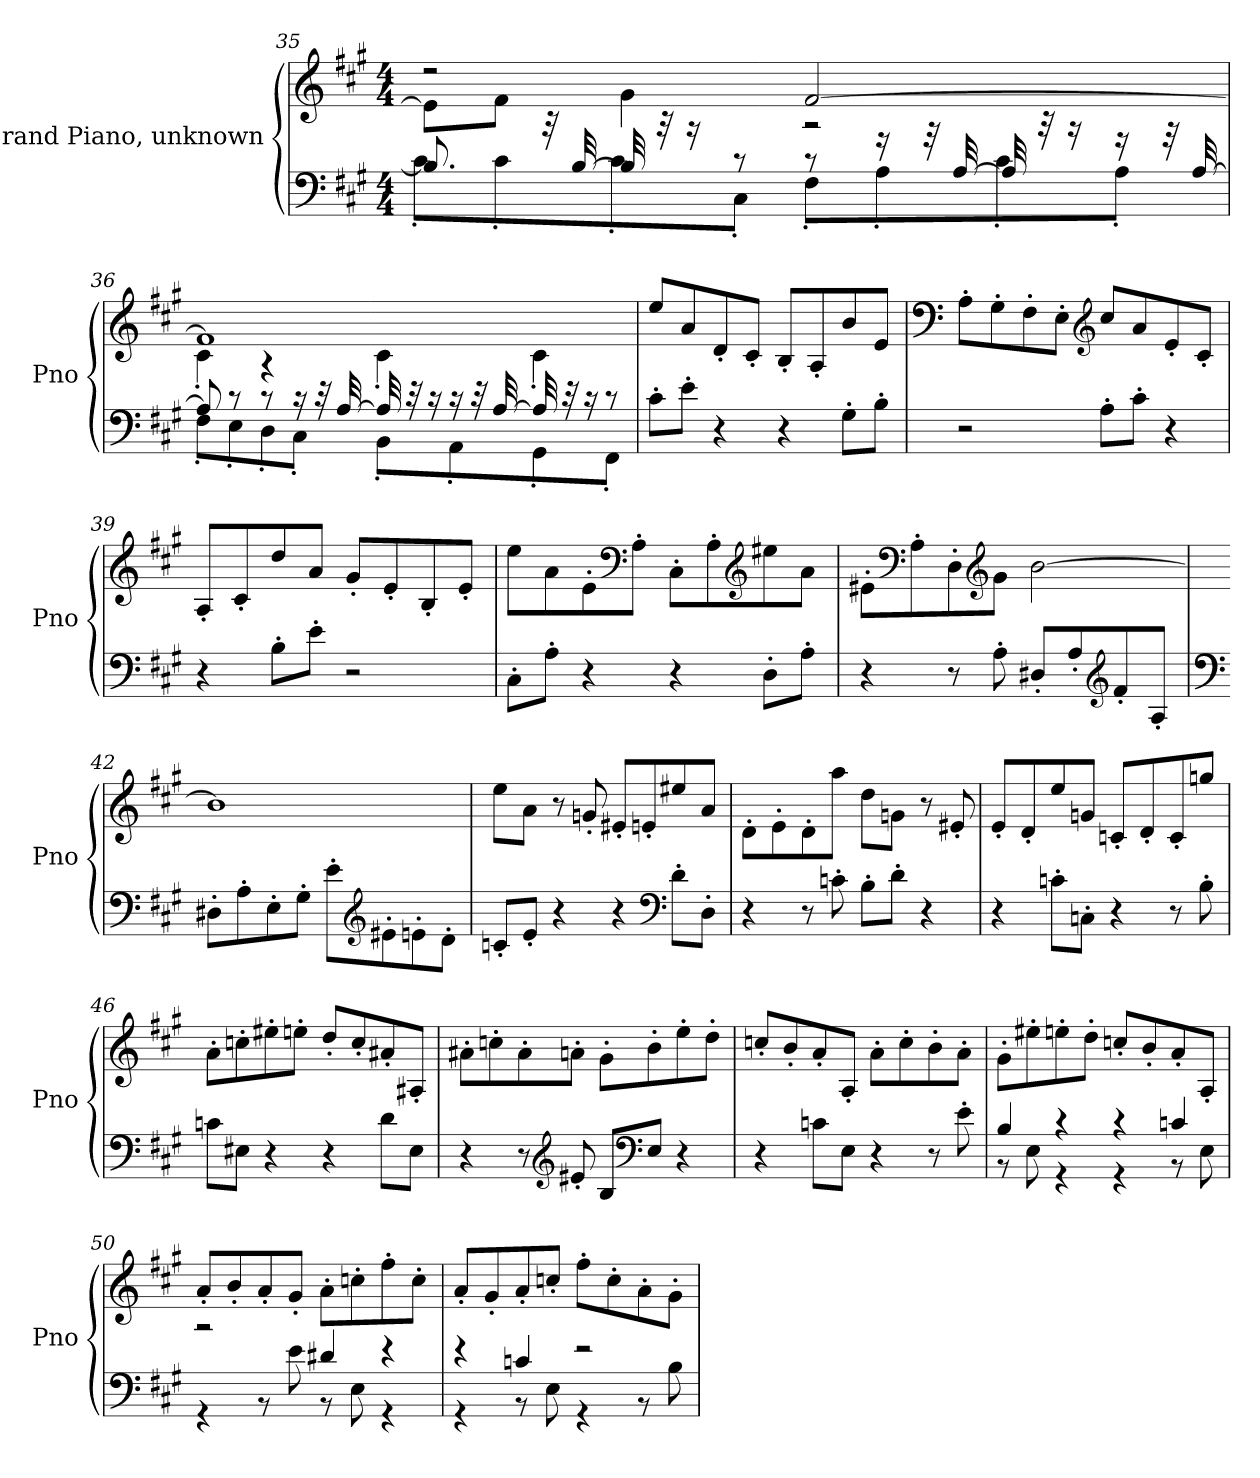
**kern	**kern
*part1	*part1
*staff2	*staff1
*I"Grand Piano, unknown	*
*I'Pno	*
!!LO:PB:g=z
*clefF4	*clefG2
*k[f#c#g#]	*k[f#c#g#]
*M4/4	*M4/4
=35	=35
*^	*^
8.B/]	8c#'\L	2r	8e#\L]
.	8c#'\	.	8f#\J
32r	.	.	.
[32B/	.	.	.
32B/]	8c#'\	.	4g#\
32r	.	.	.
16r	.	.	.
8r	8C#'\J	.	.
8r	8F#'\L	[2f#/	2r
16r	8A'\	.	.
32r	.	.	.
[32A/	.	.	.
32A/]	8c#'\	.	.
32r	.	.	.
16r	.	.	.
16r	8A'\J	.	.
32r	.	.	.
[32A/	.	.	.
=36	=36	=36	=36
8A/]	8F#'\L	1f#]	4c#'\
8r	8E'\	.	.
8r	8D'\	.	4r
16r	8C#'\J	.	.
32r	.	.	.
[32A/	.	.	.
32A/]	8BB'\L	.	4c#'\
32r	.	.	.
16r	.	.	.
16r	8AA'\	.	.
32r	.	.	.
[32A/	.	.	.
32A/]	8GG#'\	.	4c#'\
32r	.	.	.
16r	.	.	.
8r	8FF#'\J	.	.
*v	*v	*	*
*	*v	*v
!!LO:LB:g=z
=37	=37
8c#'\L	8ee/L
8e'\J	8a/
4r	8d'/
.	8c#'/J
4r	8B'/L
.	8A'/
8G#'\L	8b/
8B'\J	8e/J
=38	=38
*	*clefF4
2r	8A'\L
.	8G#'\
.	8F#'\
.	8E'\J
*	*clefG2
8A'\L	8cc#/L
8c#'\J	8a/
4r	8e'/
.	8c#'/J
=39	=39
4r	8A'/L
.	8c#'/
8B'\L	8dd/
8e'\J	8a/J
2r	8g#'/L
.	8e'/
.	8B'/
.	8e'/J
=40	=40
8C#'\L	8ee\L
8A'\J	8a\
4r	8e'\
*	*clefF4
.	8A'\J
4r	8C#'\L
.	8A'\
*	*clefG2
8D'\L	8ee#X\
8A'\J	8a\J
!!LO:LB:g=z
=41	=41
4r	8e#X'\L
*	*clefF4
.	8A'\
8r	8D'\
*	*clefG2
8A'\	8g#\J
8D#X'/L	[2b\
8A'/	.
*clefG2	*
8f#'/	.
8A'/J	.
=42	=42
*clefF4	*
8D#X'\L	1b]
8A'\	.
8E'\	.
8G#'\J	.
8e'\L	.
*clefG2	*
8e#X'\	.
8en'\	.
8d'\J	.
=43	=43
8cn'/L	8ee\L
8e'/J	8a\J
4r	8r
.	8gn'/
4r	8e#X'/L
.	8en'/
*clefF4	*
8d'\L	8ee#X/
8D'\J	8a/J
!!LO:LB:g=z
=44	=44
4r	8d'\L
.	8e'\
8r	8d'\
8cn'\	8aa\J
8B'\L	8dd\L
8d'\J	8gn\J
4r	8r
.	8e#X'/
=45	=45
4r	8e'/L
.	8d'/
8cn'\L	8ee/
8Cn'\J	8gn/J
4r	8cn'/L
.	8d'/
8r	8c'/
8B'\	8ggn/J
=46	=46
8cn\L	8a'\L
8E#X\J	8ccn'\
4r	8ee#X'\
.	8een'\J
4r	8dd'/L
.	8cc'/
8d\L	8a#X'/
8E#\J	8A#X'/J
!!LO:LB:g=z
=47	=47
4r	8a#X'\L
.	8ccn'\
8r	8a#'\
*clefG2	*
8e#X'/	8an'\J
8B/L	8g#'\L
*clefF4	*
8E/J	8b'\
4r	8ee'\
.	8dd'\J
=48	=48
4r	8ccn'/L
.	8b'/
8cn\L	8a'/
8E\J	8A'/J
4r	8a'\L
.	8cc'\
8r	8b'\
8e'\	8a'\J
=49	=49
*^	*
4B/	8r	8g#'\L
.	8E\	8ee#X'\
4r	4r	8een'\
.	.	8dd'\J
4r	4r	8ccn'/L
.	.	8b'/
4cn/	8r	8a'/
.	8E\	8A'/J
=50	=50	=50
2r	4r	8a'/L
.	.	8b'/
.	8r	8a'/
.	8e\	8g#'/J
4d#X/	8r	8a'\L
.	8E\	8ccn'\
4r	4r	8ff#'\
.	.	8cc'\J
!!LO:LB:g=z
=51	=51	=51
4r	4r	8a'/L
.	.	8g#'/
4cn/	8r	8a'/
.	8E\	8ccn'/J
2r	4r	8ff#'\L
.	.	8cc'\
.	8r	8a'\
.	8B\	8g#'\J
*v	*v	*
=	=
*-	*-
